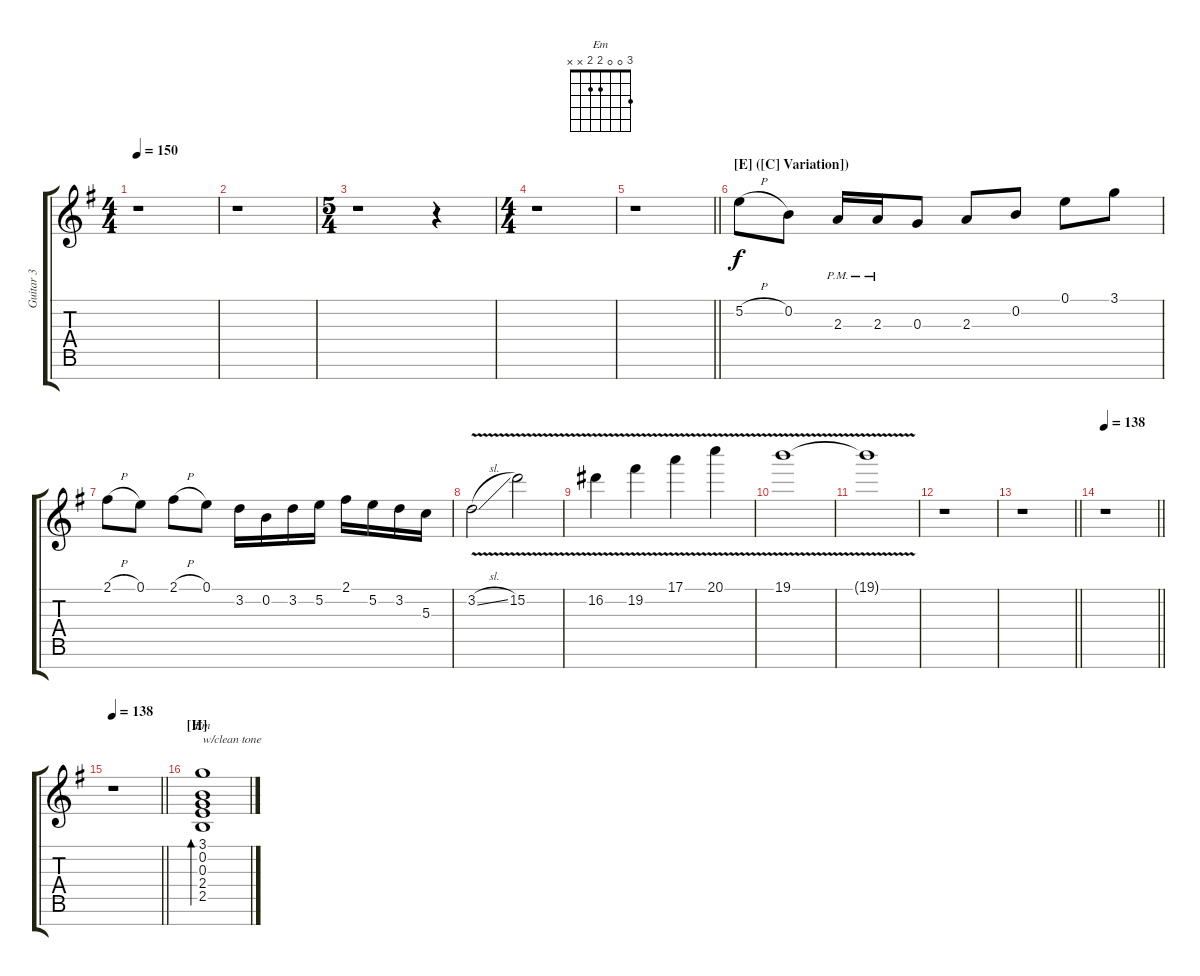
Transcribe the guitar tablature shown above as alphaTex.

\track ("Guitar 3" "Guitar 3") {instrument distortionguitar}
\staff {score tabs}
\tuning (E4 B3 G3 D3 A2 E2 B1) {hide}
\chord ("Em" 3 0 0 2 2 x x)
\ts (4 4)
\tempo 150
\clef g2
\ks eminor
r.1{dy f} |
r.1 |
\ts (5 4)
r.1 r.4 |
\ts (4 4)
r.1 |
\barLineRight lightlight
r.1 |
\section ("" "[E] ([C] Variation])")
5.2{h}.8 0.2.8 2.3{pm}.16 2.3{pm}.16 0.3.8 2.3.8 0.2.8 0.1.8 3.1.8 |
2.1{h}.8 0.1.8 2.1{h}.8 0.1.8 3.2.16 0.2.16 3.2.16 5.2.16 2.1.16 5.2.16 3.2.16 5.3.16 |
3.2{v sl}.2 15.2{v}.2 |
16.2{v}.4 19.2{v}.4 17.1{v}.4 20.1{v}.4 |
19.1{v}.1{volume 0} |
19.1{v t}.1 |
r.1{volume 13} |
\barLineRight lightlight
r.1 |
\tempo 138
\barLineRight lightlight
r.1 |
\tempo 138
\barLineRight lightlight
r.1 |
\section ("" "[H]")
(3.1 0.2 0.3 2.4 2.5).1{bd 240 ch "Em" txt "w/clean tone" instrument electricguitarjazz}
